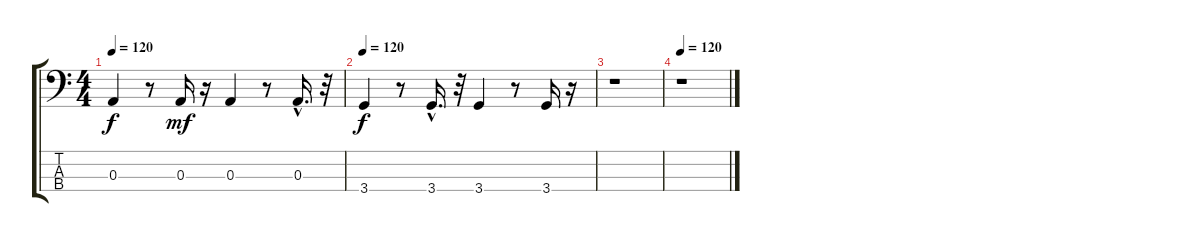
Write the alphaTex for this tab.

\track "" {instrument electricbassfinger}
\staff {score tabs}
\tuning (G2 D2 A1 E1) {hide}
\ts (4 4)
\tempo 120
\clef f4
\ks c
0.3.4{dy f} r.8 0.3.16{dy mf} r.16 0.3.4 r.8 0.3{hac}.16{d} r.32 |
\tempo 120
3.4.4{dy f} r.8 3.4{hac}.16{d} r.32 3.4.4 r.8 3.4.16 r.16 |
r.1 |
\tempo 120
r.1
